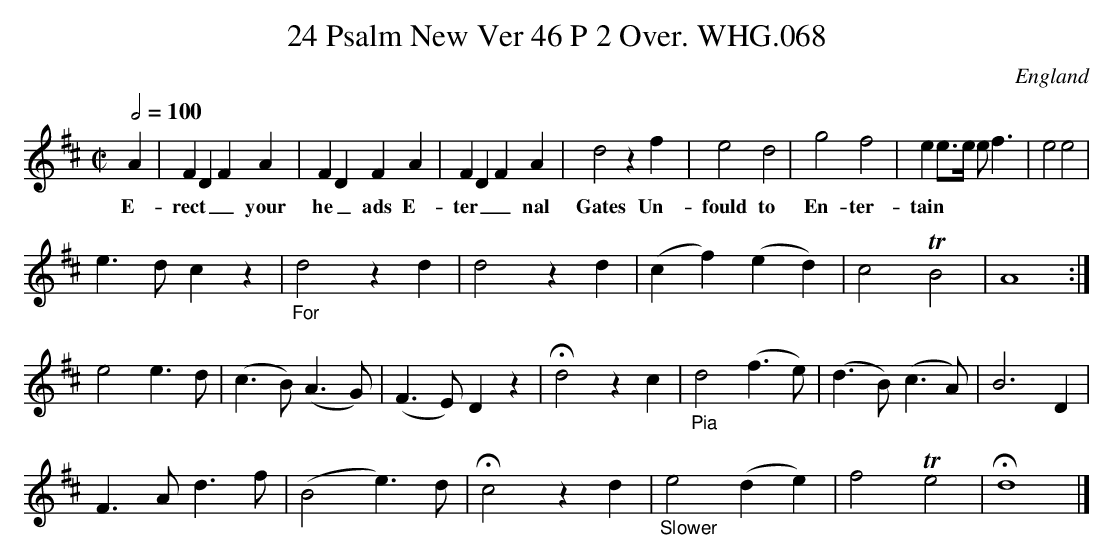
X:1
T:24 Psalm New Ver 46 P 2 Over. WHG.068
O:England
M:C|
L:1/4
Q:1/2=100
notC:Composed by Edwd. Towerzey
K:D major
A|FD FA|FD FA|FD FA|d2zf|\
w:E-rect__ your he_ads E-ter__nal Gates Un-
e2 d2|g2 f2|ee3/4e/4 e<f|e2 e2|
w:fould to En-ter-tain
e>d cz|"_For"d2 zd|d2 zd|(cf) (ed)|\
c2 TB2|A4:|
e2 e>d|(c>B) (A>G)|(F>E) Dz|Hd2zc|\
"_Pia"d2(f>e)|(d>B) (c>A)|B3 D|
F>A d>f|(B2 e>)d|Hc2 zd|"_Slower"e2 (de)|\
f2Te2|Hd4|]
